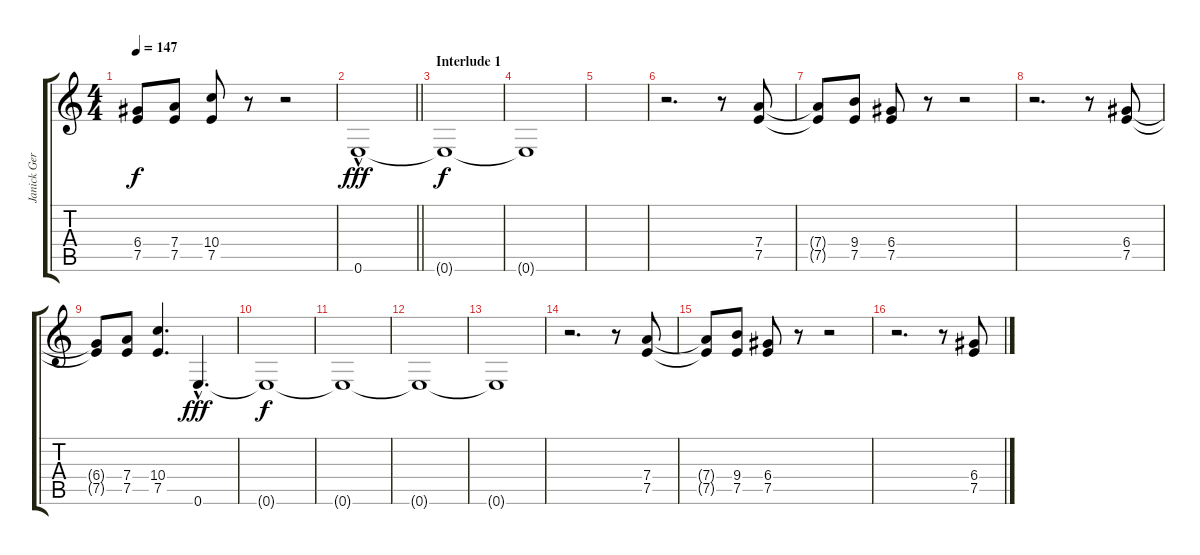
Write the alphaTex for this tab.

\track ("Janick Gers" "Janick Ger") {instrument overdrivenguitar}
\staff {score tabs}
\tuning (E4 B3 G3 D3 A2 E2) {hide}
\ts (4 4)
\tempo 147
\clef g2
\ks c
(6.4{t} 7.5{t}).8{dy f} (7.4 7.5).8 (10.4 7.5).8 r.8 r.2 |
\barLineRight lightlight
0.6{hac}.1{dy fff} |
\section ("" "Interlude 1")
0.6{t}.1{dy f} |
0.6{t}.1 |
|
r.2{d} r.8 (7.4 7.5).8 |
(7.4{t} 7.5{t}).8 (9.4 7.5).8 (6.4 7.5).8 r.8 r.2 |
r.2{d} r.8 (6.4 7.5).8 |
(6.4{t} 7.5{t}).8 (7.4 7.5).8 (10.4 7.5).4{d} 0.6{hac}.4{d dy fff} |
0.6{t}.1{dy f} |
0.6{t}.1 |
0.6{t}.1 |
0.6{t}.1 |
r.2{d} r.8 (7.4 7.5).8 |
(7.4{t} 7.5{t}).8 (9.4 7.5).8 (6.4 7.5).8 r.8 r.2 |
r.2{d} r.8 (6.4 7.5).8
